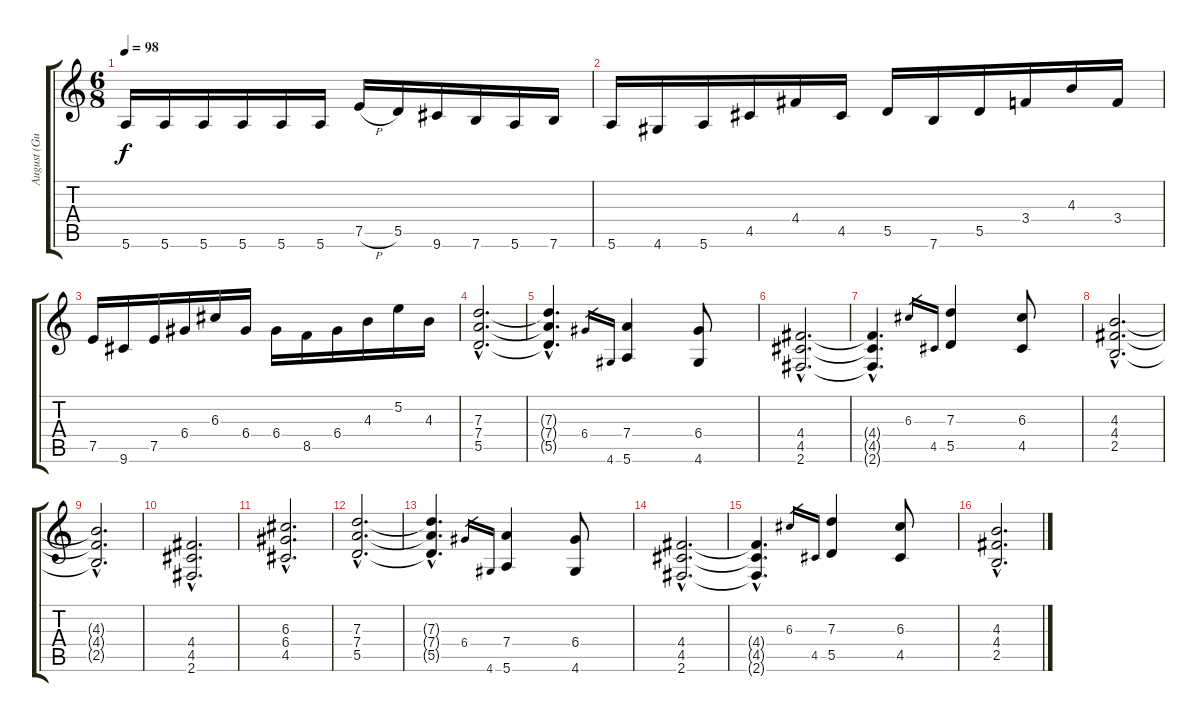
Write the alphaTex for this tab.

\track ("August (Guitar)" "August (Gu") {instrument distortionguitar}
\staff {score tabs}
\tuning (E4 B3 G3 D3 A2 E2) {hide}
\ts (6 8)
\tempo 98
\clef g2
\ks c
5.6.16{dy f} 5.6.16 5.6.16 5.6.16 5.6.16 5.6.16 7.5{h}.16 5.5.16 9.6.16 7.6.16 5.6.16 7.6.16 |
5.6.16 4.6.16 5.6.16 4.5.16 4.4.16 4.5.16 5.5.16 7.6.16 5.5.16 3.4.16 4.3.16 3.4.16 |
7.5.16 9.6.16 7.5.16 6.4.16 6.3.16 6.4.16 6.4.16 8.5.16 6.4.16 4.3.16 5.2.16 4.3.16 |
(7.3{hac} 7.4{hac} 5.5{hac}).2{d} |
(7.3{hac t} 7.4{hac t} 5.5{hac t}).4{d} 6.4.16{gr} 4.6.16{gr} (7.4 5.6).4 (6.4 4.6).8 |
(4.4{hac} 4.5{hac} 2.6{hac}).2{d} |
(4.4{hac t} 4.5{hac t} 2.6{hac t}).4{d} 6.3.16{gr} 4.5.16{gr} (7.3 5.5).4 (6.3 4.5).8 |
(4.3{hac} 4.4{hac} 2.5{hac}).2{d} |
(4.3{hac t} 4.4{hac t} 2.5{hac t}).2{d} |
(4.4{hac} 4.5{hac} 2.6{hac}).2{d} |
(6.3{hac} 6.4{hac} 4.5{hac}).2{d} |
(7.3{hac} 7.4{hac} 5.5{hac}).2{d} |
(7.3{hac t} 7.4{hac t} 5.5{hac t}).4{d} 6.4.16{gr} 4.6.16{gr} (7.4 5.6).4 (6.4 4.6).8 |
(4.4{hac} 4.5{hac} 2.6{hac}).2{d} |
(4.4{hac t} 4.5{hac t} 2.6{hac t}).4{d} 6.3.16{gr} 4.5.16{gr} (7.3 5.5).4 (6.3 4.5).8 |
(4.3{hac} 4.4{hac} 2.5{hac}).2{d}
